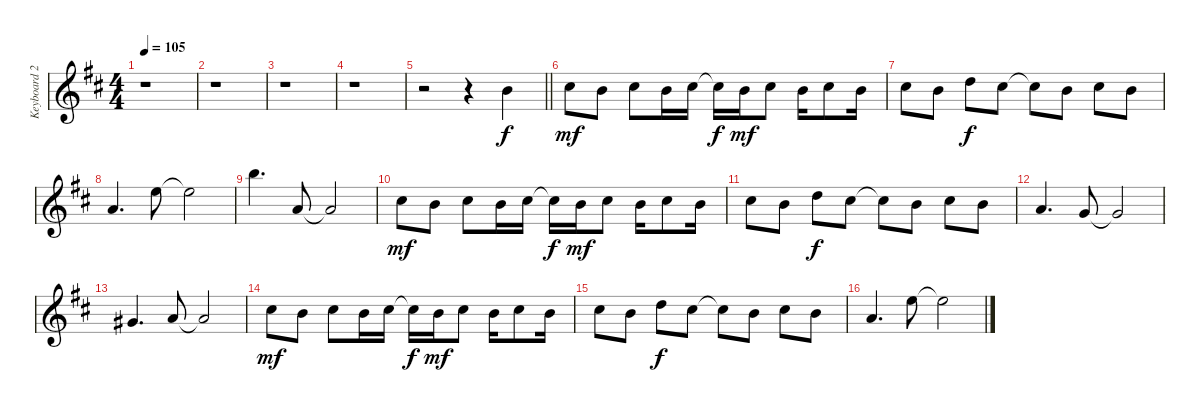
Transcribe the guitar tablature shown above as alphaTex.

\track ("Keyboard 2 (synth.)" "Keyboard 2") {instrument lead2sawtooth}
\staff {score}
\tuning (E5 B4 G4 D4 A3 E3 B2) {hide}
\ts (4 4)
\tempo 105
\clef g2
\ks bminor
r.1{dy f} |
r.1 |
r.1 |
r.1 |
\barLineRight lightlight
r.2 r.4 4.3.4 |
\section ("" "")
6.3.8{dy mf} 4.3.8 6.3.8 4.3.16 6.3.16 6.3{t}.16{dy f} 4.3.16{dy mf} 6.3.8 4.3.16 6.3.8 4.3.16 |
6.3.8 4.3.8 7.3.8{dy f} 6.3.8 6.3{t}.8 4.3.8 6.3.8 4.3.8 |
2.3.4{d} 5.2.8 5.2{t}.2 |
7.1.4{d} 2.3.8 2.3{t}.2 |
6.3.8{dy mf} 4.3.8 6.3.8 4.3.16 6.3.16 6.3{t}.16{dy f} 4.3.16{dy mf} 6.3.8 4.3.16 6.3.8 4.3.16 |
6.3.8 4.3.8 7.3.8{dy f} 6.3.8 6.3{t}.8 4.3.8 6.3.8 4.3.8 |
2.3.4{d} 0.3.8 0.3{t}.2 |
1.3.4{d} 2.3.8 2.3{t}.2 |
6.3.8{dy mf} 4.3.8 6.3.8 4.3.16 6.3.16 6.3{t}.16{dy f} 4.3.16{dy mf} 6.3.8 4.3.16 6.3.8 4.3.16 |
6.3.8 4.3.8 7.3.8{dy f} 6.3.8 6.3{t}.8 4.3.8 6.3.8 4.3.8 |
2.3.4{d} 5.2.8 5.2{t}.2
